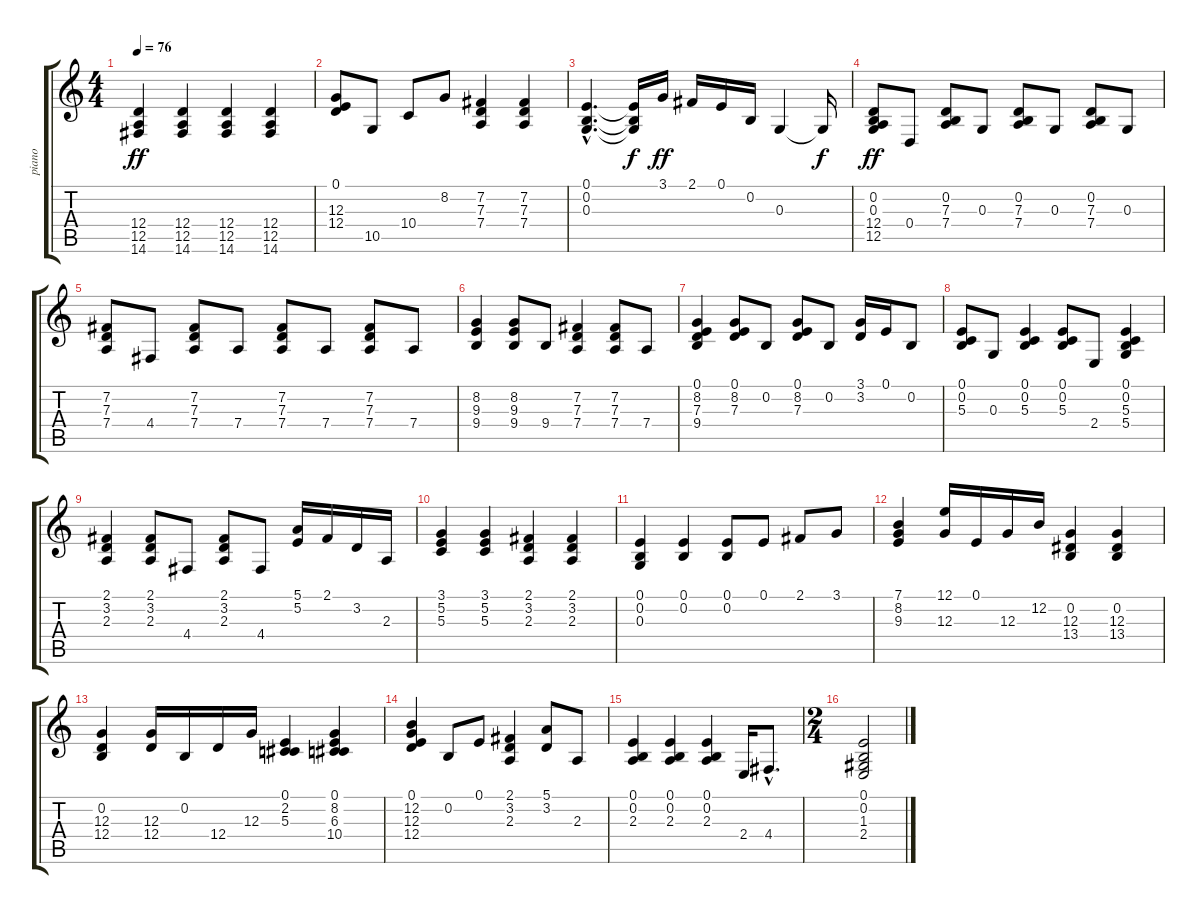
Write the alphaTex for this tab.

\track ("piano" "piano") {instrument acousticgrandpiano}
\staff {score tabs}
\tuning (E4 B3 G3 D3 A2 E2) {hide}
\ts (4 4)
\tempo 76
\clef g2
\ks c
(12.4 12.5 14.6).4{dy ff} (12.4 12.5 14.6).4 (12.4 12.5 14.6).4 (12.4 12.5 14.6).4 |
(0.1 12.3 12.4).8 10.5.8 10.4.8 8.2.8 (7.2 7.3 7.4).4 (7.2 7.3 7.4).4 |
(0.1{hac} 0.2{hac} 0.3{hac}).4{d} (0.1{t} 0.2{t} 0.3{t}).16{dy f} 3.1.16{dy ff} 2.1.16 0.1.16 0.2.16 0.3.4 0.3{t}.16{dy f} |
(0.2 0.3 12.4 12.5).8{dy ff} 0.4.8 (0.2 7.3 7.4).8 0.3.8 (0.2 7.3 7.4).8 0.3.8 (0.2 7.3 7.4).8 0.3.8 |
(7.2 7.3 7.4).8 4.4.8 (7.2 7.3 7.4).8 7.4.8 (7.2 7.3 7.4).8 7.4.8 (7.2 7.3 7.4).8 7.4.8 |
(8.2 9.3 9.4).4 (8.2 9.3 9.4).8 9.4.8 (7.2 7.3 7.4).4 (7.2 7.3 7.4).8 7.4.8 |
(0.1 8.2 7.3 9.4).4 (0.1 8.2 7.3).8 0.2.8 (0.1 8.2 7.3).8 0.2.8 (3.1 3.2).16 0.1.16 0.2.8 |
(0.1 0.2 5.3).8 0.3.8 (0.1 0.2 5.3).4 (0.1 0.2 5.3).8 2.4.8 (0.1 0.2 5.3 5.4).4 |
(2.1 3.2 2.3).4 (2.1 3.2 2.3).8 4.4.8 (2.1 3.2 2.3).8 4.4.8 (5.1 5.2).16 2.1.16 3.2.16 2.3.16 |
(3.1 5.2 5.3).4 (3.1 5.2 5.3).4 (2.1 3.2 2.3).4 (2.1 3.2 2.3).4 |
(0.1 0.2 0.3).4 (0.1 0.2).4 (0.1 0.2).8 0.1.8 2.1.8 3.1.8 |
(7.1 8.2 9.3).4 (12.1 12.3).16 0.1.16 12.3.16 12.2.16 (0.2 12.3 13.4).4 (0.2 12.3 13.4).4 |
(0.2 12.3 12.4).4 (12.3 12.4).16 0.2.16 12.4.16 12.3.16 (0.1 2.2 5.3).4 (0.1 8.2 6.3 10.4).4 |
(0.1 12.2 12.3 12.4).4 0.2.8 0.1.8 (2.1 3.2 2.3).4 (5.1 3.2).8 2.3.8 |
(0.1 0.2 2.3).4 (0.1 0.2 2.3).4 (0.1 0.2 2.3).4 2.4.16 4.4{hac}.8{d} |
\ts (2 4)
(0.1 0.2 1.3 2.4).2
